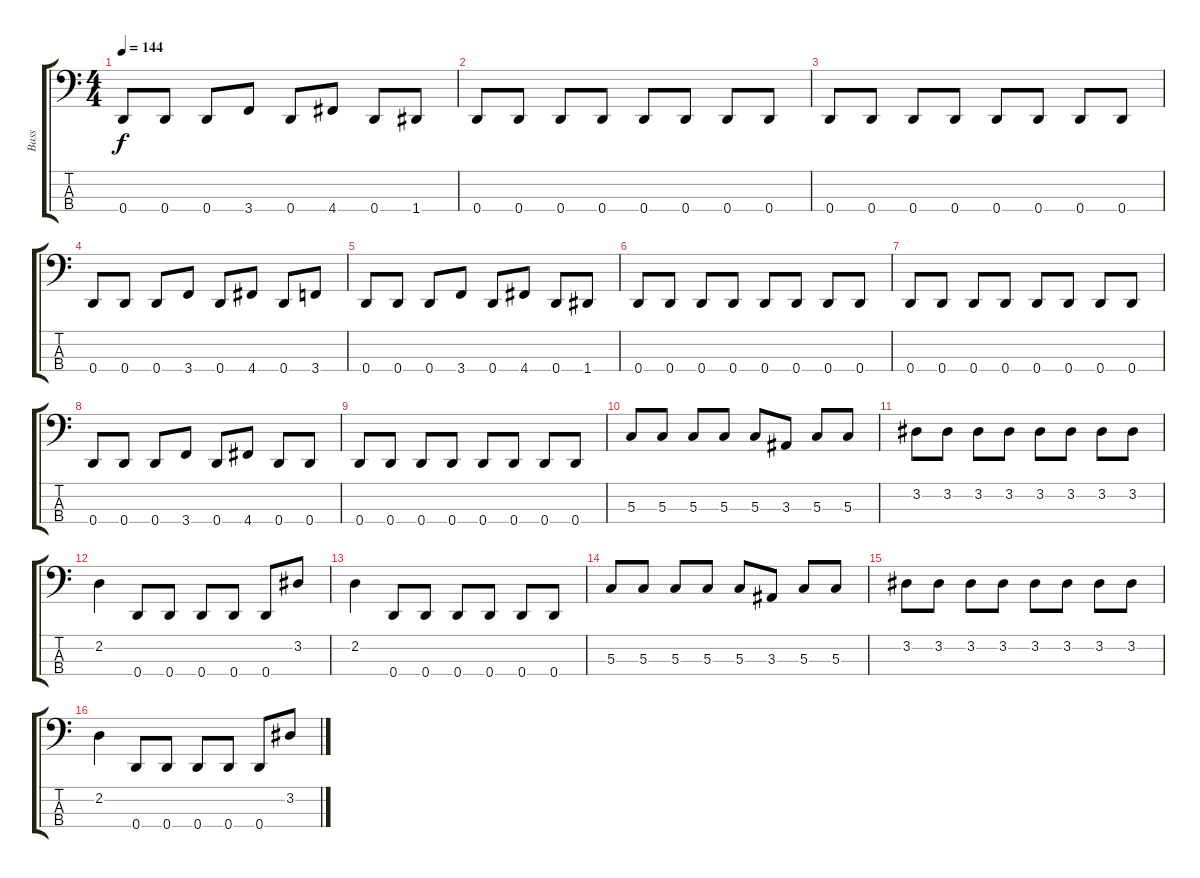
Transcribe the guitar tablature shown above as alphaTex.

\track ("Bass" "Bass") {instrument electricbasspick}
\staff {score tabs}
\tuning (F2 C2 G1 D1) {hide}
\ts (4 4)
\tempo 144
\clef f4
\ks c
0.4.8{dy f} 0.4.8 0.4.8 3.4.8 0.4.8 4.4.8 0.4.8 1.4.8 |
0.4.8 0.4.8 0.4.8 0.4.8 0.4.8 0.4.8 0.4.8 0.4.8 |
0.4.8 0.4.8 0.4.8 0.4.8 0.4.8 0.4.8 0.4.8 0.4.8 |
0.4.8 0.4.8 0.4.8 3.4.8 0.4.8 4.4.8 0.4.8 3.4.8 |
0.4.8 0.4.8 0.4.8 3.4.8 0.4.8 4.4.8 0.4.8 1.4.8 |
0.4.8 0.4.8 0.4.8 0.4.8 0.4.8 0.4.8 0.4.8 0.4.8 |
0.4.8 0.4.8 0.4.8 0.4.8 0.4.8 0.4.8 0.4.8 0.4.8 |
0.4.8 0.4.8 0.4.8 3.4.8 0.4.8 4.4.8 0.4.8 0.4.8 |
0.4.8 0.4.8 0.4.8 0.4.8 0.4.8 0.4.8 0.4.8 0.4.8 |
5.3.8 5.3.8 5.3.8 5.3.8 5.3.8 3.3.8 5.3.8 5.3.8 |
3.2.8 3.2.8 3.2.8 3.2.8 3.2.8 3.2.8 3.2.8 3.2.8 |
2.2.4 0.4.8 0.4.8 0.4.8 0.4.8 0.4.8 3.2.8 |
2.2.4 0.4.8 0.4.8 0.4.8 0.4.8 0.4.8 0.4.8 |
5.3.8 5.3.8 5.3.8 5.3.8 5.3.8 3.3.8 5.3.8 5.3.8 |
3.2.8 3.2.8 3.2.8 3.2.8 3.2.8 3.2.8 3.2.8 3.2.8 |
2.2.4 0.4.8 0.4.8 0.4.8 0.4.8 0.4.8 3.2.8
